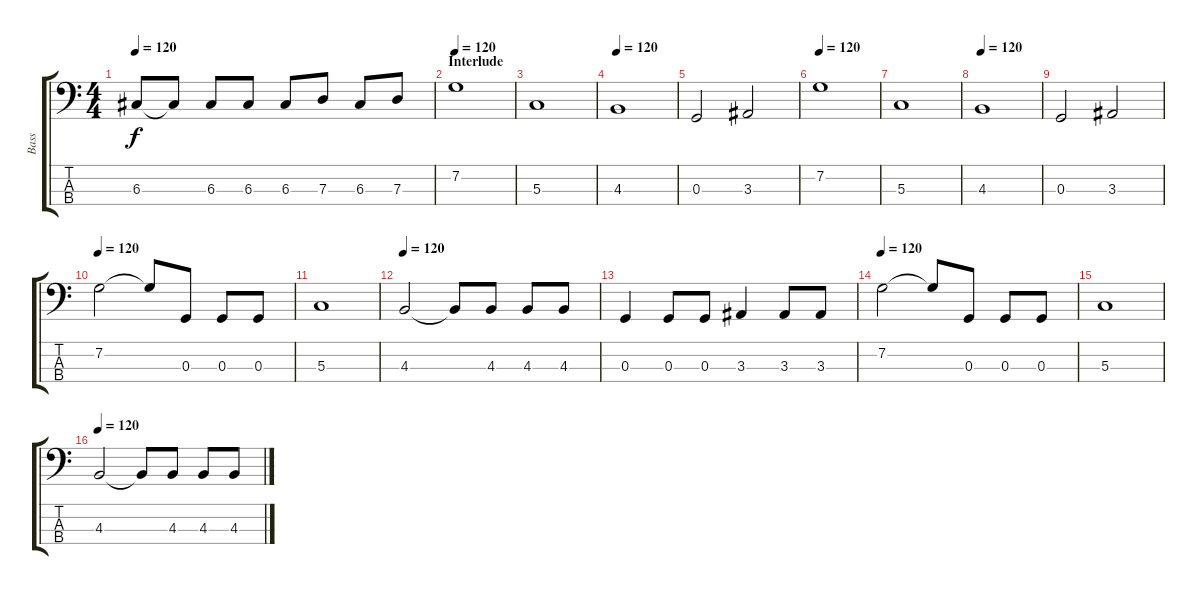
\track ("Bass" "Bass") {instrument electricbasspick}
\staff {score tabs}
\tuning (F2 C2 G1 D1) {hide}
\ts (4 4)
\tempo 120
\clef f4
\ks c
6.3.8{dy f} 6.3{t}.8 6.3.8 6.3.8 6.3.8 7.3.8 6.3.8 7.3.8 |
\section ("" "Interlude")
\tempo 120
7.2.1 |
5.3.1 |
\tempo 120
4.3.1 |
0.3.2 3.3.2 |
\tempo 120
7.2.1 |
5.3.1 |
\tempo 120
4.3.1 |
0.3.2 3.3.2 |
\tempo 120
7.2.2 7.2{t}.8 0.3.8 0.3.8 0.3.8 |
5.3.1 |
\tempo 120
4.3.2 4.3{t}.8 4.3.8 4.3.8 4.3.8 |
0.3.4 0.3.8 0.3.8 3.3.4 3.3.8 3.3.8 |
\tempo 120
7.2.2 7.2{t}.8 0.3.8 0.3.8 0.3.8 |
5.3.1 |
\tempo 120
4.3.2 4.3{t}.8 4.3.8 4.3.8 4.3.8
